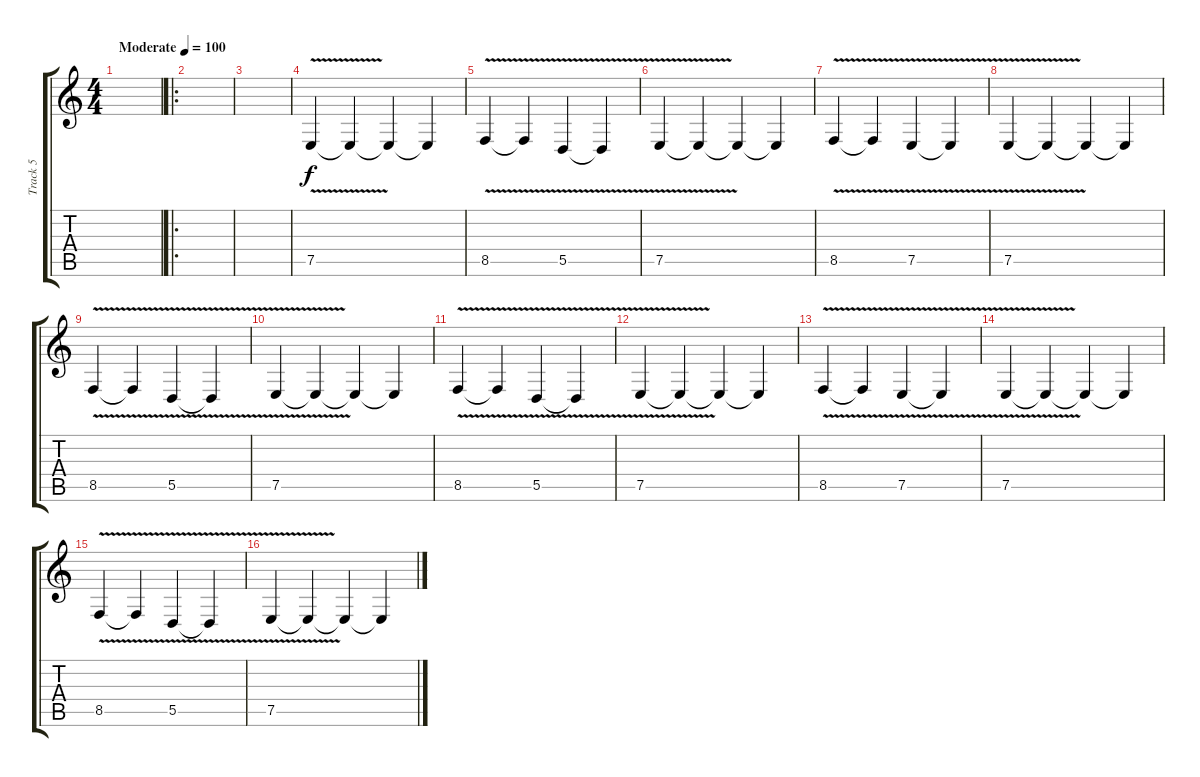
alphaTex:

\track ("Track 5" "Track 5") {instrument reedorgan bank 2}
\staff {score tabs}
\tuning (E4 B3 G3 D3 A2 E2) {hide}
\ts (4 4)
\tempo (100 "Moderate")
\clef g2
\ks c
|
\ro
|
|
7.5{v}.4{volume 13} 7.5{t}.4{volume 16} 7.5{t}.4 7.5{t}.4 |
8.5{v}.4{volume 16} 8.5{t}.4 5.5{v}.4 5.5{t}.4 |
7.5{v}.4{volume 13} 7.5{t}.4{volume 16} 7.5{t}.4 7.5{t}.4 |
8.5{v}.4{volume 16} 8.5{t}.4 7.5{v}.4 7.5{t}.4 |
7.5{v}.4{volume 13} 7.5{t}.4{volume 16} 7.5{t}.4 7.5{t}.4 |
8.5{v}.4{volume 16} 8.5{t}.4 5.5{v}.4 5.5{t}.4 |
7.5{v}.4{volume 13} 7.5{t}.4{volume 16} 7.5{t}.4 7.5{t}.4 |
8.5{v}.4{volume 16} 8.5{t}.4 5.5{v}.4 5.5{t}.4 |
7.5{v}.4{volume 13} 7.5{t}.4{volume 16} 7.5{t}.4 7.5{t}.4 |
8.5{v}.4{volume 16} 8.5{t}.4 7.5{v}.4 7.5{t}.4 |
7.5{v}.4{volume 13} 7.5{t}.4{volume 16} 7.5{t}.4 7.5{t}.4 |
8.5{v}.4{volume 16} 8.5{t}.4 5.5{v}.4 5.5{t}.4 |
7.5{v}.4{volume 13} 7.5{t}.4{volume 16} 7.5{t}.4 7.5{t}.4
